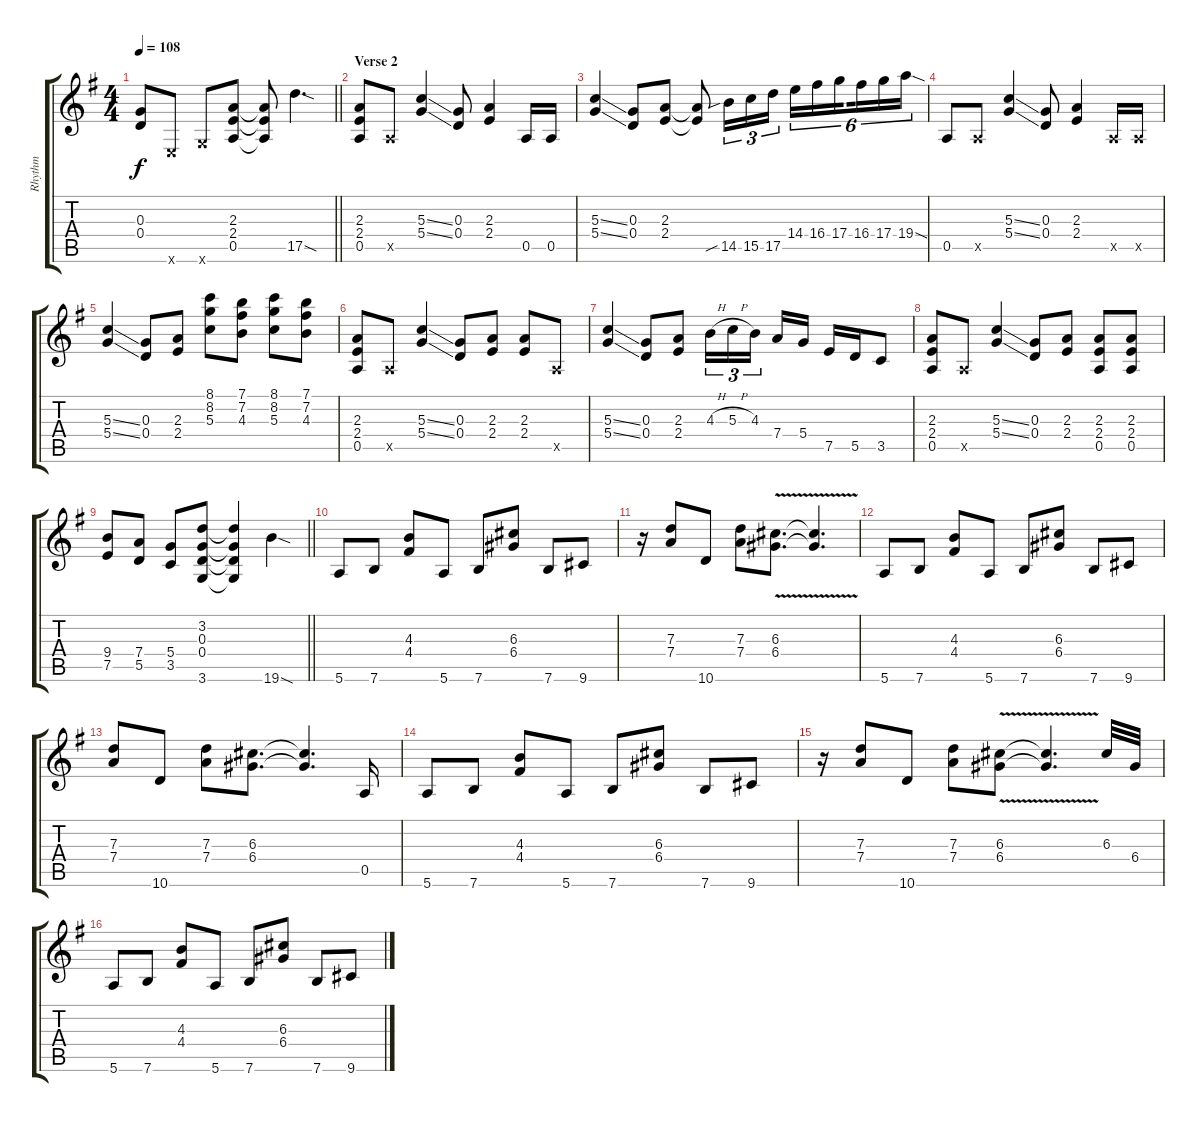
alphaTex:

\track ("Rhythm" "Rhythm") {instrument distortionguitar}
\staff {score tabs}
\tuning (E4 B3 G3 D3 A2 E2) {hide}
\ts (4 4)
\tempo 108
\clef g2
\barLineRight lightlight
\ks g
(0.3 0.4).8{dy f} 0.6{x}.8 3.6{x}.8 (2.3 2.4 0.5).8 (2.3{t} 2.4{t} 0.5{t}).8 17.5{sod}.4{d} |
\section ("" "Verse 2")
(2.3 2.4 0.5).8 0.5{x}.8 (5.3{ss} 5.4{ss}).4 (0.3 0.4).8 (2.3 2.4).4 0.5.16 0.5.16 |
(5.3{ss} 5.4{ss}).4 (0.3 0.4).8 (2.3 2.4).8 (2.3{t} 2.4{t}).8 14.5{sib}.16{tu (3 2)} 15.5.16{tu (3 2)} 17.5.16{tu (3 2)} 14.4.16{tu (6 4)} 16.4.16{tu (6 4)} 17.4.16{tu (6 4) beam splitsecondary} 16.4.16{tu (6 4)} 17.4.16{tu (6 4)} 19.4{sod}.16{tu (6 4)} |
0.5.8 0.5{x}.8 (5.3{ss} 5.4{ss}).4 (0.3 0.4).8 (2.3 2.4).4 0.5{x}.16 0.5{x}.16 |
(5.3{ss} 5.4{ss}).4 (0.3 0.4).8 (2.3 2.4).8 (8.1 8.2 5.3).8 (7.1 7.2 4.3).8 (8.1 8.2 5.3).8 (7.1 7.2 4.3).8 |
(2.3 2.4 0.5).8 0.5{x}.8 (5.3{ss} 5.4{ss}).4 (0.3 0.4).8 (2.3 2.4).8 (2.3 2.4).8 0.5{x}.8 |
(5.3{ss} 5.4{ss}).4 (0.3 0.4).8 (2.3 2.4).8 4.3{h}.16{tu (3 2)} 5.3{h}.16{tu (3 2)} 4.3.16{tu (3 2) beam splitsecondary} 7.4.16 5.4.16 7.5.16 5.5.16 3.5.8 |
(2.3 2.4 0.5).8 0.5{x}.8 (5.3{ss} 5.4{ss}).4 (0.3 0.4).8 (2.3 2.4).8 (2.3 2.4 0.5).8 (2.3 2.4 0.5).8 |
\barLineRight lightlight
(9.4 7.5).8 (7.4 5.5).8 (5.4 3.5).8 (3.2 0.3 0.4 3.6).8 (3.2{t} 0.3{t} 0.4{t} 3.6{t}).4 19.6{sod}.4 |
5.6.8 7.6.8 (4.3 4.4).8 5.6.8 7.6.8 (6.3 6.4).8 7.6.8 9.6.8 |
r.16 (7.3 7.4).8 10.6.8 (7.3 7.4).8 (6.3{v} 6.4{v}).8{d} (6.3{v t} 6.4{v t}).4{d} |
5.6.8 7.6.8 (4.3 4.4).8 5.6.8 7.6.8 (6.3 6.4).8 7.6.8 9.6.8 |
(7.3 7.4).8 10.6.8 (7.3 7.4).8 (6.3 6.4).8{d} (6.3{t} 6.4{t}).4{d} 0.5.16 |
5.6.8 7.6.8 (4.3 4.4).8 5.6.8 7.6.8 (6.3 6.4).8 7.6.8 9.6.8 |
r.16 (7.3 7.4).8 10.6.8 (7.3 7.4).8 (6.3{v} 6.4{v}).8 (6.3{v t} 6.4{v t}).4{d} 6.3.32 6.4.32 |
5.6.8 7.6.8 (4.3 4.4).8 5.6.8 7.6.8 (6.3 6.4).8 7.6.8 9.6.8
